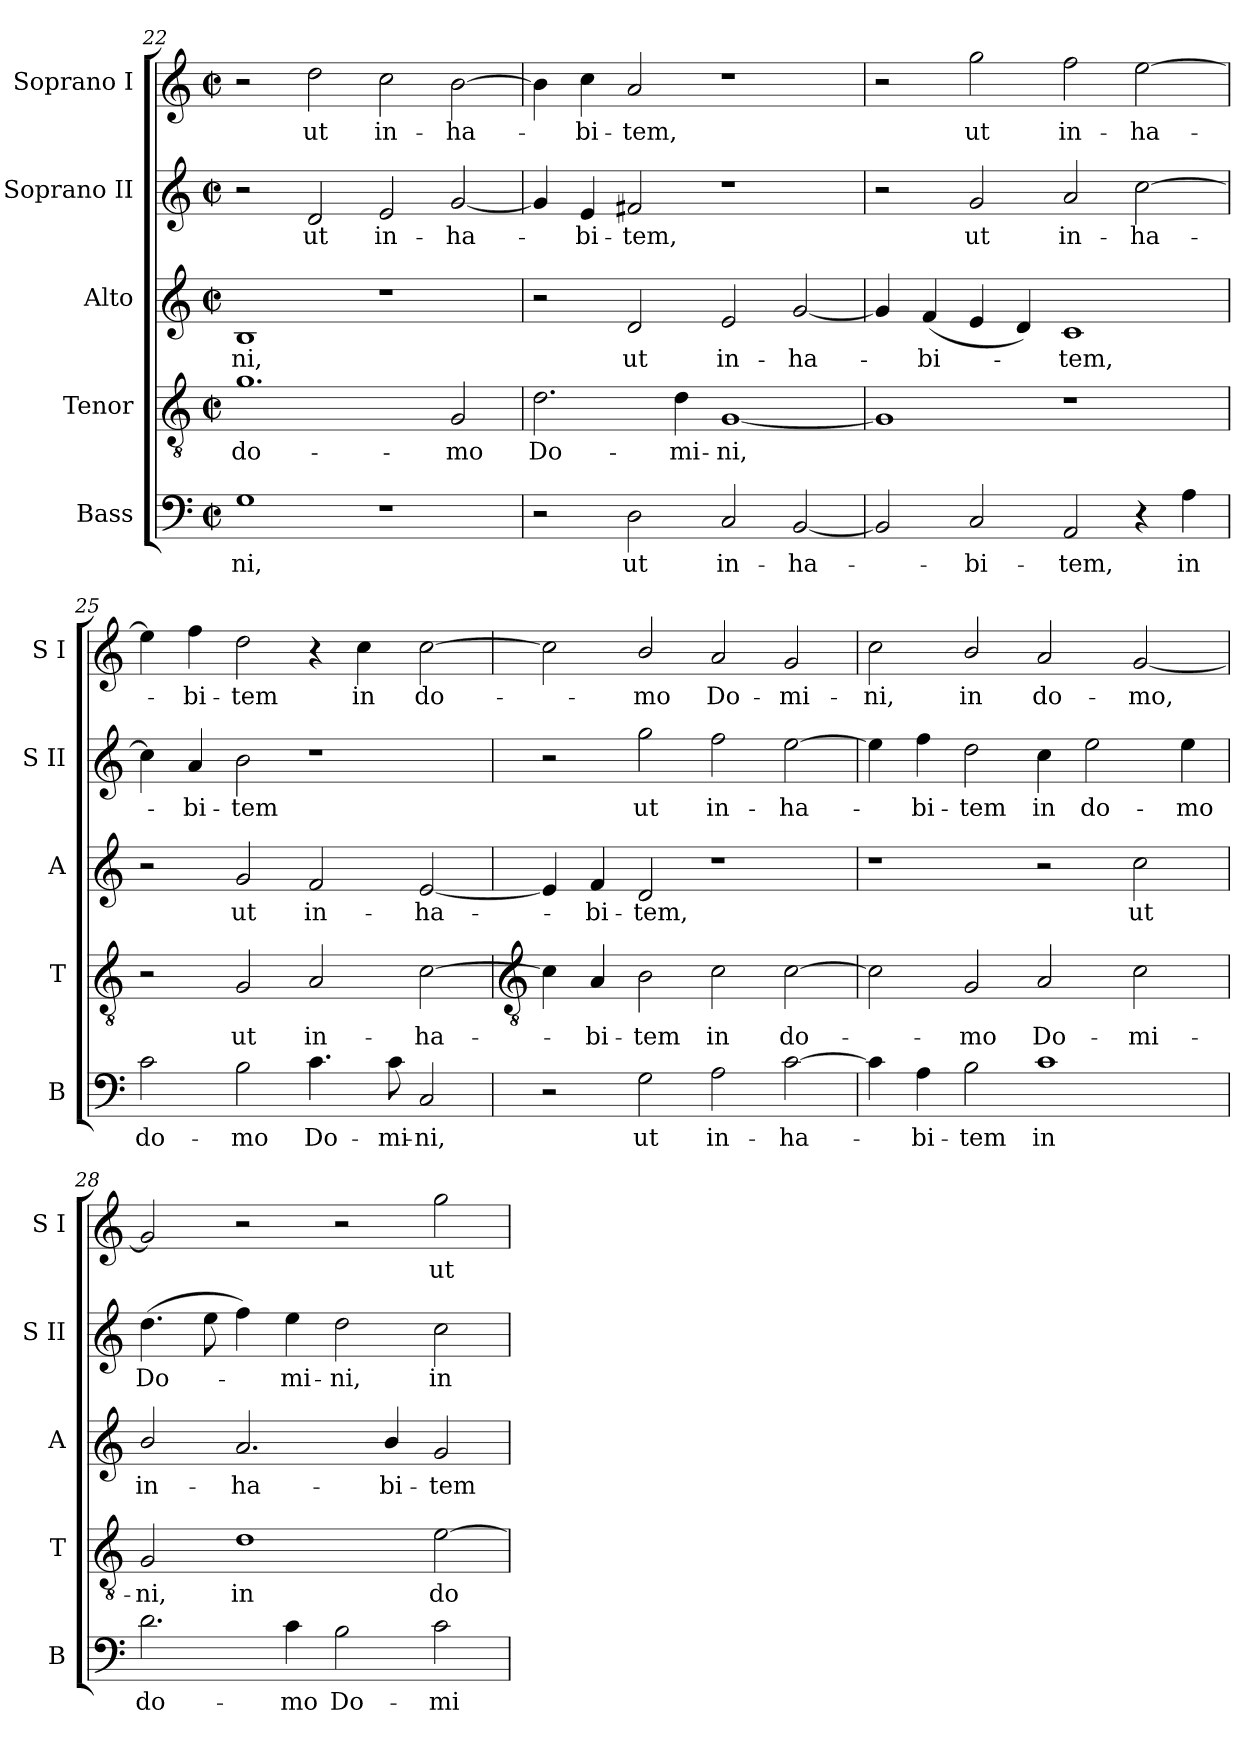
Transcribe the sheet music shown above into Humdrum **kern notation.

**kern	**text	**kern	**text	**kern	**text	**kern	**text	**kern	**text
*part5	*part5	*part4	*part4	*part3	*part3	*part2	*part2	*part1	*part1
*staff5	*staff5	*staff4	*staff4	*staff3	*staff3	*staff2	*staff2	*staff1	*staff1
*I"Bass	*	*I"Tenor	*	*I"Alto	*	*I"Soprano II	*	*I"Soprano I	*
*I'B	*	*I'T	*	*I'A	*	*I'S II	*	*I'S I	*
*clefF4	*	*clefGv2	*	*clefG2	*	*clefG2	*	*clefG2	*
*k[]	*	*k[]	*	*k[]	*	*k[]	*	*k[]	*
*C:	*	*C:	*	*C:	*	*C:	*	*C:	*
*M4/2	*	*M4/2	*	*M4/2	*	*M4/2	*	*M4/2	*
*met(c|)	*	*met(c|)	*	*met(c|)	*	*met(c|)	*	*met(c|)	*
=22	=22	=22	=22	=22	=22	=22	=22	=22	=22
!	!LO:LY:b	!	!LO:LY:b	!	!LO:LY:b	!	!	!	!
1G	-ni,	1.g	do-	1B	-ni,	2r	.	2r	.
!	!	!	!	!	!	!	!LO:LY:b	!	!LO:LY:b
.	.	.	.	.	.	2d	ut	2dd	ut
!	!	!	!	!	!	!	!LO:LY:b	!	!LO:LY:b
1r	.	.	.	1r	.	2e	in-	2cc	in-
!	!	!	!LO:LY:b	!	!	!	!LO:LY:b	!	!LO:LY:b
.	.	2G	-mo	.	.	[2g	-ha-	[2b	-ha-
=23	=23	=23	=23	=23	=23	=23	=23	=23	=23
!	!	!	!LO:LY:b	!	!	!	!	!	!
2r	.	2.d	Do-	2r	.	4g]	.	4b]	.
!	!	!	!	!	!	!	!LO:LY:b	!	!LO:LY:b
.	.	.	.	.	.	4e	bi-	4cc	bi-
!	!LO:LY:b	!	!	!	!LO:LY:b	!	!LO:LY:b	!	!LO:LY:b
2D	ut	.	.	2d	ut	2f#X	-tem,	2a	-tem,
!	!	!	!LO:LY:b	!	!	!	!	!	!
.	.	4d	-mi-	.	.	.	.	.	.
!	!LO:LY:b	!	!LO:LY:b	!	!LO:LY:b	!	!	!	!
2C	in-	[1G	-ni,	2e	in-	1r	.	1r	.
!	!LO:LY:b	!	!	!	!LO:LY:b	!	!	!	!
[2BB	-ha-	.	.	[2g	-ha-	.	.	.	.
=24	=24	=24	=24	=24	=24	=24	=24	=24	=24
2BB]	.	1G]	.	4g]	.	2r	.	2r	.
!	!	!	!	!	!LO:LY:b	!	!	!	!
.	.	.	.	(<4f	bi-	.	.	.	.
!	!LO:LY:b	!	!	!	!	!	!LO:LY:b	!	!LO:LY:b
2C	bi-	.	.	4e	.	2g	ut	2gg	ut
.	.	.	.	4d)	.	.	.	.	.
!	!LO:LY:b	!	!	!	!LO:LY:b	!	!LO:LY:b	!	!LO:LY:b
2AA	-tem,	1r	.	1c	tem,	2a	in-	2ff	in-
!	!	!	!	!	!	!	!LO:LY:b	!	!LO:LY:b
4r	.	.	.	.	.	[2cc	-ha-	[2ee	-ha-
!	!LO:LY:b	!	!	!	!	!	!	!	!
4A	in	.	.	.	.	.	.	.	.
=25	=25	=25	=25	=25	=25	=25	=25	=25	=25
!	!LO:LY:b	!	!	!	!	!	!	!	!
2c	do-	2r	.	2r	.	4cc]	.	4ee]	.
!	!	!	!	!	!	!	!LO:LY:b	!	!LO:LY:b
.	.	.	.	.	.	4a	bi-	4ff	bi-
!	!LO:LY:b	!	!LO:LY:b	!	!LO:LY:b	!	!LO:LY:b	!	!LO:LY:b
2B	-mo	2G	ut	2g	ut	2b	-tem	2dd	-tem
!	!LO:LY:b	!	!LO:LY:b	!	!LO:LY:b	!	!	!	!
4.c	Do-	2A	in-	2f	in-	1r	.	4r	.
!	!	!	!	!	!	!	!	!	!LO:LY:b
.	.	.	.	.	.	.	.	4cc	in
!	!LO:LY:b	!	!	!	!	!	!	!	!
8c	-mi-	.	.	.	.	.	.	.	.
!	!LO:LY:b	!	!LO:LY:b	!	!LO:LY:b	!	!	!	!LO:LY:b
2C	-ni,	[2c	-ha-	[2e	-ha-	.	.	[2cc	do-
!!LO:LB:g=z
=26	=26	=26	=26	=26	=26	=26	=26	=26	=26
*	*	*clefGv2	*	*	*	*	*	*	*
2r	.	4c]	.	4e]	.	2r	.	2cc]	.
!	!	!	!LO:LY:b	!	!LO:LY:b	!	!	!	!
.	.	4A	bi-	4f	bi-	.	.	.	.
!	!LO:LY:b	!	!LO:LY:b	!	!LO:LY:b	!	!LO:LY:b	!	!LO:LY:b
2G	ut	2B	-tem	2d	-tem,	2gg	ut	2b/	mo
!	!LO:LY:b	!	!LO:LY:b	!	!	!	!LO:LY:b	!	!LO:LY:b
2A	in-	2c	in	1r	.	2ff	in-	2a	Do-
!	!LO:LY:b	!	!LO:LY:b	!	!	!	!LO:LY:b	!	!LO:LY:b
[2c	-ha-	[2c	do-	.	.	[2ee	-ha-	2g	-mi-
=27	=27	=27	=27	=27	=27	=27	=27	=27	=27
!	!	!	!	!	!	!	!	!	!LO:LY:b
4c]	.	2c]	.	1r	.	4ee]	.	2cc	-ni,
!	!LO:LY:b	!	!	!	!	!	!LO:LY:b	!	!
4A	bi-	.	.	.	.	4ff	bi-	.	.
!	!LO:LY:b	!	!LO:LY:b	!	!	!	!LO:LY:b	!	!LO:LY:b
2B	-tem	2G	mo	.	.	2dd	-tem	2b/	in
!	!LO:LY:b	!	!LO:LY:b	!	!	!	!LO:LY:b	!	!LO:LY:b
1c	in	2A	Do-	2r	.	4cc	in	2a	do-
!	!	!	!	!	!	!	!LO:LY:b	!	!
.	.	.	.	.	.	2ee	do-	.	.
!	!	!	!LO:LY:b	!	!LO:LY:b	!	!	!	!LO:LY:b
.	.	2c	-mi-	2cc	ut	.	.	[2g	-mo,
!	!	!	!	!	!	!	!LO:LY:b	!	!
.	.	.	.	.	.	4ee	-mo	.	.
=28	=28	=28	=28	=28	=28	=28	=28	=28	=28
!	!LO:LY:b	!	!LO:LY:b	!	!LO:LY:b	!	!LO:LY:b	!	!
2.d	do-	2G	-ni,	2b/	in-	(>4.dd	Do-	2g]	.
.	.	.	.	.	.	8ee	.	.	.
!	!	!	!LO:LY:b	!	!LO:LY:b	!	!	!	!
.	.	1d	in	2.a	-ha-	4ff)	.	2r	.
!	!LO:LY:b	!	!	!	!	!	!LO:LY:b	!	!
4c	-mo	.	.	.	.	4ee	mi-	.	.
!	!LO:LY:b	!	!	!	!	!	!LO:LY:b	!	!
2B	Do-	.	.	.	.	2dd	-ni,	2r	.
!	!	!	!	!	!LO:LY:b	!	!	!	!
.	.	.	.	4b/	-bi-	.	.	.	.
!	!LO:LY:b	!	!LO:LY:b	!	!LO:LY:b	!	!LO:LY:b	!	!LO:LY:b
2c	-mi-	[2e	do-	2g	-tem	2cc	in	2gg	ut
=	=	=	=	=	=	=	=	=	=
*-	*-	*-	*-	*-	*-	*-	*-	*-	*-
